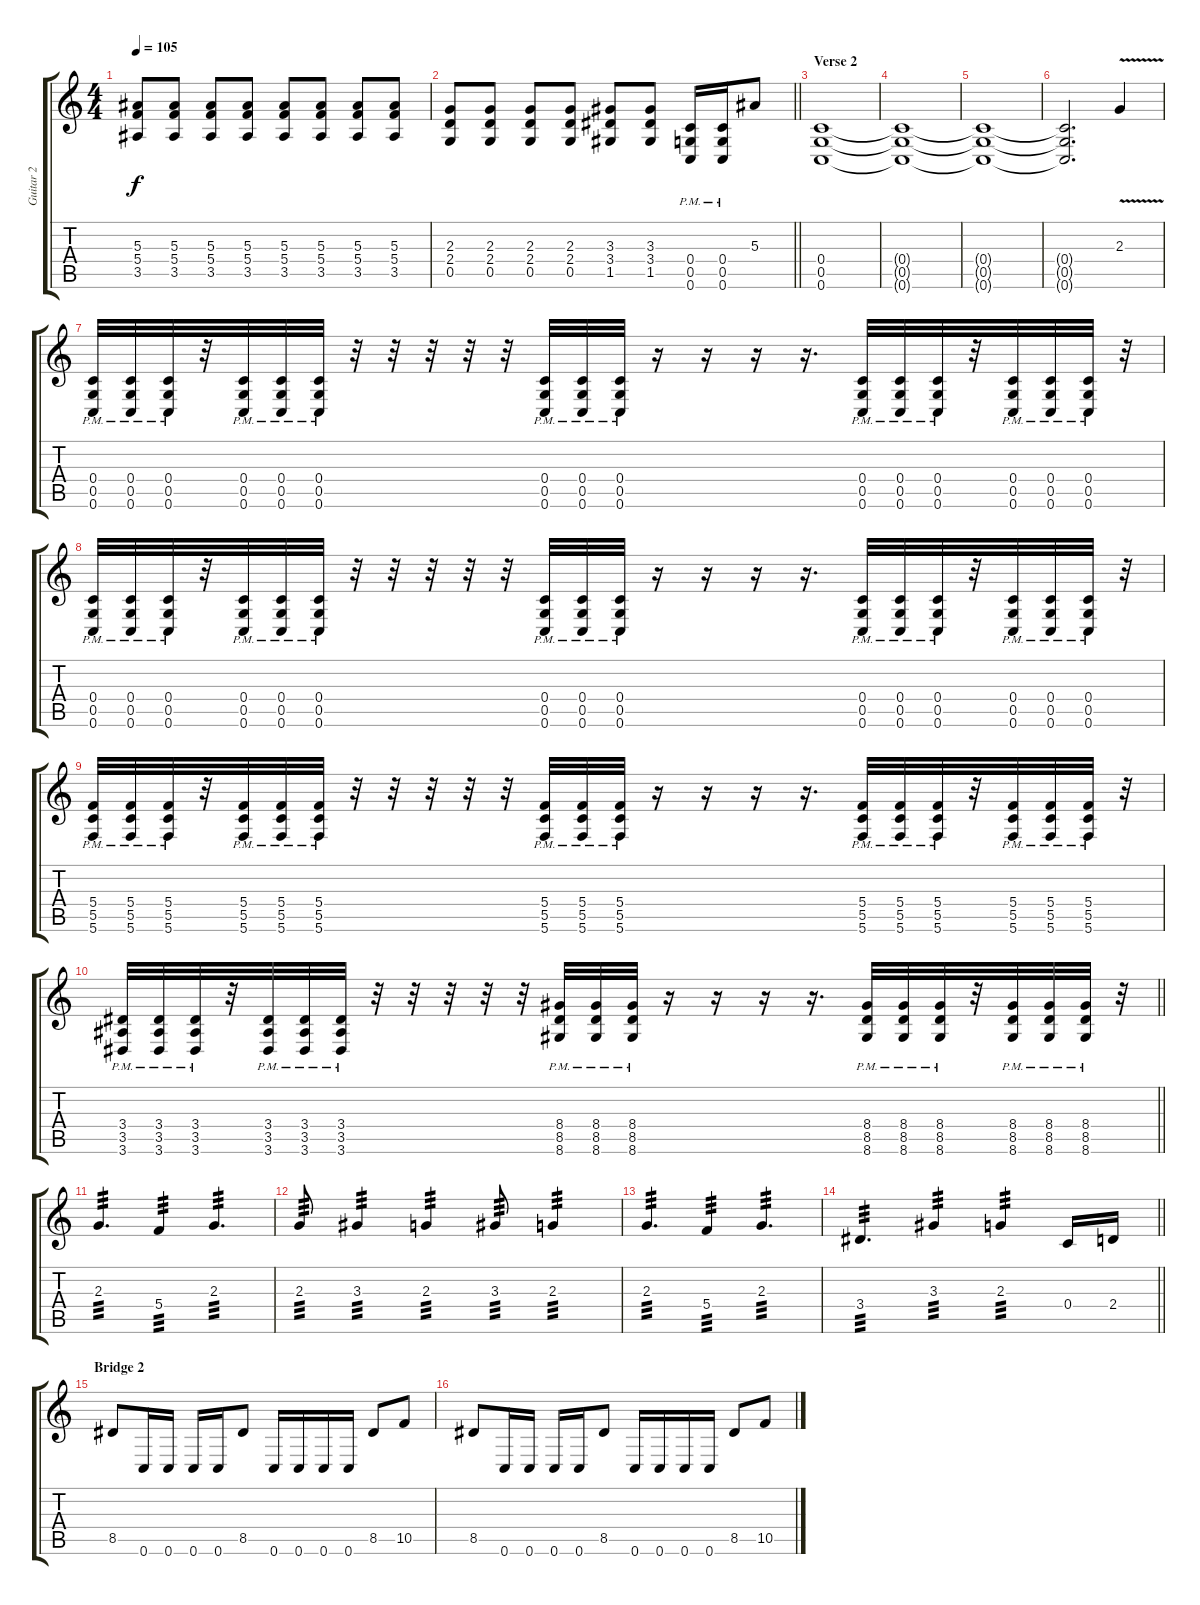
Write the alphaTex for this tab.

\track ("Guitar 2" "Guitar 2") {instrument distortionguitar}
\staff {score tabs}
\tuning (D4 A3 F3 C3 G2 C2) {hide}
\ts (4 4)
\tempo 105
\clef g2
\ks c
(5.3 5.4 3.5).8{dy f} (5.3 5.4 3.5).8 (5.3 5.4 3.5).8 (5.3 5.4 3.5).8 (5.3 5.4 3.5).8 (5.3 5.4 3.5).8 (5.3 5.4 3.5).8 (5.3 5.4 3.5).8 |
\barLineRight lightlight
(2.3 2.4 0.5).8 (2.3 2.4 0.5).8 (2.3 2.4 0.5).8 (2.3 2.4 0.5).8 (3.3 3.4 1.5).8 (3.3 3.4 1.5).8 (0.4{pm} 0.5{pm} 0.6).16 (0.4{pm} 0.5{pm} 0.6).16 5.3.8 |
\section ("" "Verse 2")
(0.4 0.5 0.6).1 |
(0.4{t} 0.5{t} 0.6{t}).1{volume 10} |
(0.4{t} 0.5{t} 0.6{t}).1{volume 8} |
(0.4{t} 0.5{t} 0.6{t}).2{d volume 6} 2.3{v}.4{volume 13} |
(0.4{pm} 0.5{pm} 0.6{pm}).32 (0.4{pm} 0.5{pm} 0.6{pm}).32 (0.4{pm} 0.5{pm} 0.6{pm}).32 r.32 (0.4{pm} 0.5{pm} 0.6{pm}).32 (0.4{pm} 0.5{pm} 0.6{pm}).32 (0.4{pm} 0.5{pm} 0.6{pm}).32 r.32 r.32 r.32 r.32 r.32 (0.4{pm} 0.5{pm} 0.6{pm}).32 (0.4{pm} 0.5{pm} 0.6{pm}).32 (0.4{pm} 0.5{pm} 0.6{pm}).32 r.16 r.16 r.16 r.16{d} (0.4{pm} 0.5{pm} 0.6{pm}).32 (0.4{pm} 0.5{pm} 0.6{pm}).32 (0.4{pm} 0.5{pm} 0.6{pm}).32 r.32 (0.4{pm} 0.5{pm} 0.6{pm}).32 (0.4{pm} 0.5{pm} 0.6{pm}).32 (0.4{pm} 0.5{pm} 0.6{pm}).32 r.32 |
(0.4{pm} 0.5{pm} 0.6{pm}).32 (0.4{pm} 0.5{pm} 0.6{pm}).32 (0.4{pm} 0.5{pm} 0.6{pm}).32 r.32 (0.4{pm} 0.5{pm} 0.6{pm}).32 (0.4{pm} 0.5{pm} 0.6{pm}).32 (0.4{pm} 0.5{pm} 0.6{pm}).32 r.32 r.32 r.32 r.32 r.32 (0.4{pm} 0.5{pm} 0.6{pm}).32 (0.4{pm} 0.5{pm} 0.6{pm}).32 (0.4{pm} 0.5{pm} 0.6{pm}).32 r.16 r.16 r.16 r.16{d} (0.4{pm} 0.5{pm} 0.6{pm}).32 (0.4{pm} 0.5{pm} 0.6{pm}).32 (0.4{pm} 0.5{pm} 0.6{pm}).32 r.32 (0.4{pm} 0.5{pm} 0.6{pm}).32 (0.4{pm} 0.5{pm} 0.6{pm}).32 (0.4{pm} 0.5{pm} 0.6{pm}).32 r.32 |
(5.4{pm} 5.5{pm} 5.6{pm}).32 (5.4{pm} 5.5 5.6{pm}).32 (5.4{pm} 5.5{pm} 5.6{pm}).32 r.32 (5.4{pm} 5.5{pm} 5.6{pm}).32 (5.4{pm} 5.5{pm} 5.6{pm}).32 (5.4{pm} 5.5{pm} 5.6{pm}).32 r.32 r.32 r.32 r.32 r.32 (5.4{pm} 5.5{pm} 5.6{pm}).32 (5.4{pm} 5.5{pm} 5.6{pm}).32 (5.4{pm} 5.5{pm} 5.6{pm}).32 r.16 r.16 r.16 r.16{d} (5.4{pm} 5.5{pm} 5.6{pm}).32 (5.4{pm} 5.5{pm} 5.6{pm}).32 (5.4{pm} 5.5{pm} 5.6{pm}).32 r.32 (5.4{pm} 5.5{pm} 5.6{pm}).32 (5.4{pm} 5.5{pm} 5.6{pm}).32 (5.4{pm} 5.5{pm} 5.6{pm}).32 r.32 |
\barLineRight lightlight
(3.4 3.5{pm} 3.6).32 (3.4{pm} 3.5{pm} 3.6{pm}).32 (3.4{pm} 3.5{pm} 3.6{pm}).32 r.32 (3.4{pm} 3.5{pm} 3.6{pm}).32 (3.4{pm} 3.5{pm} 3.6{pm}).32 (3.4{pm} 3.5{pm} 3.6{pm}).32 r.32 r.32 r.32 r.32 r.32 (8.4{pm} 8.5 8.6).32 (8.4{pm} 8.5{pm} 8.6).32 (8.4{pm} 8.5{pm} 8.6{pm}).32 r.16 r.16 r.16 r.16{d} (8.4 8.5{pm} 8.6).32 (8.4{pm} 8.5{pm} 8.6{pm}).32 (8.4{pm} 8.5{pm} 8.6{pm}).32 r.32 (8.4{pm} 8.5{pm} 8.6{pm}).32 (8.4{pm} 8.5{pm} 8.6{pm}).32 (8.4{pm} 8.5{pm} 8.6{pm}).32 r.32 |
2.3.4{d tp 3 volume 12} 5.4.4{tp 3} 2.3.4{d tp 3} |
2.3.8{tp 3} 3.3.4{tp 3} 2.3.4{tp 3} 3.3.8{tp 3} 2.3.4{tp 3} |
2.3.4{d tp 3} 5.4.4{tp 3} 2.3.4{d tp 3} |
\barLineRight lightlight
3.4.4{d tp 3} 3.3.4{tp 3} 2.3.4{tp 3} 0.4.16 2.4.16 |
\section ("" "Bridge 2")
8.5.8 0.6.16 0.6.16 0.6.16 0.6.16 8.5.8 0.6.16 0.6.16 0.6.16 0.6.16 8.5.8 10.5.8 |
8.5.8 0.6.16 0.6.16 0.6.16 0.6.16 8.5.8 0.6.16 0.6.16 0.6.16 0.6.16 8.5.8 10.5.8
